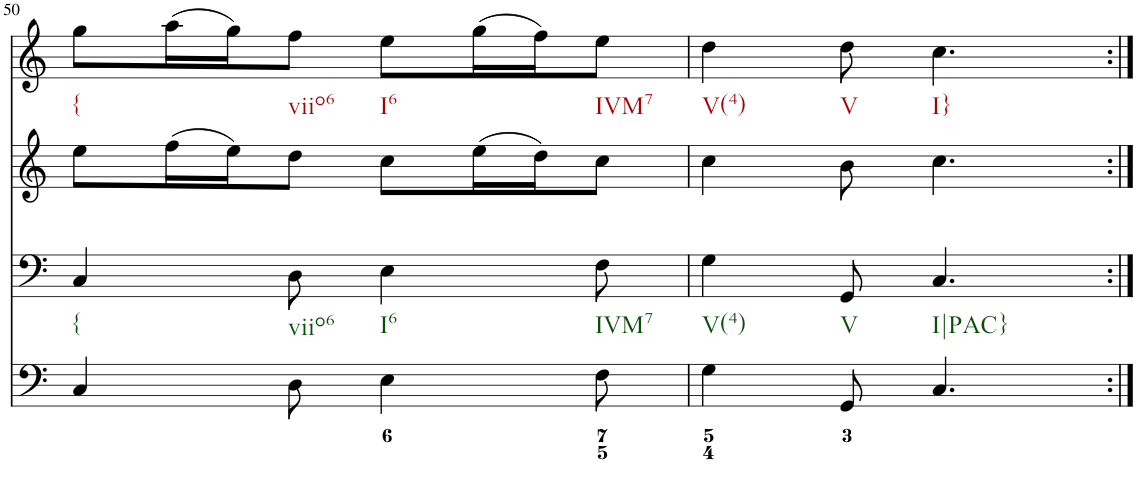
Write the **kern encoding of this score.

**kern	**kern	**kern	**kern	**harte
*part4	*part3	*part2	*part1	*part1
*staff4	*staff3	*staff2	*staff1	*
*I"violn	*I"violn	*I"cello	*I"organ	*
!!LO:PB:g=z
*clefF4	*clefF4	*clefG2	*clefG2	*
*k[]	*k[]	*k[]	*k[]	*
*M6/8	*M6/8	*M6/8	*M6/8	*
=50	=50	=50	=50	=50
!	!LO:TX:b:t={	!	!	!LO:H:kt={
4C/	4C/	8ee\L	8gg\L	N
.	.	(16ff\L	(16aa\L	.
.	.	16ee\J)	16gg\J)	.
!	!LO:TX:b:t=viio6	!	!	!
8D\	8D\	8dd\J	8ff\J	.
!	!LO:TX:b:t=I6	!	!	!
4E\	4E\	8cc\L	8ee\L	.
.	.	(16ee\L	(16gg\L	.
.	.	16dd\J)	16ff\J)	.
!	!LO:TX:b:t=IVM7	!	!	!
8F\	8F\	8cc\J	8ee\J	.
=51	=51	=51	=51	=51
!	!LO:TX:b:t=V(4)	!	!	!
4G\	4G\	4cc\	4dd\	.
!	!LO:TX:b:t=V	!	!	!
8GG/	8GG/	8b\	8dd\	.
!	!LO:TX:b:t=I|PAC}	!	!	!
4.C/	4.C/	4.cc\	4.cc\	.
=:|!	=:|!	=:|!	=:|!	=:|!
*-	*-	*-	*-	*-
